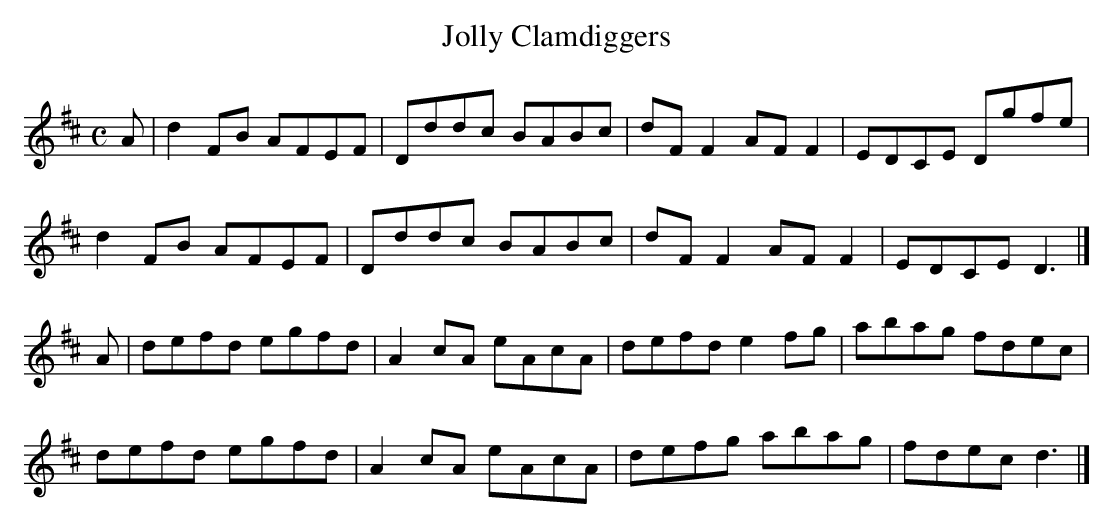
X:1
T:Jolly Clamdiggers
M:C
L:1/8
K:D Major
A|d2FB AFEF|Dddc BABc|dFF2 AFF2|EDCE Dgfe|!
d2FB AFEF|Dddc BABc|dFF2 AFF2|EDCE D3|]!
A|defd egfd|A2cA eAcA|defd e2fg|abag fdec|!
defd egfd|A2cA eAcA|defg abag|fdec d3|]!
